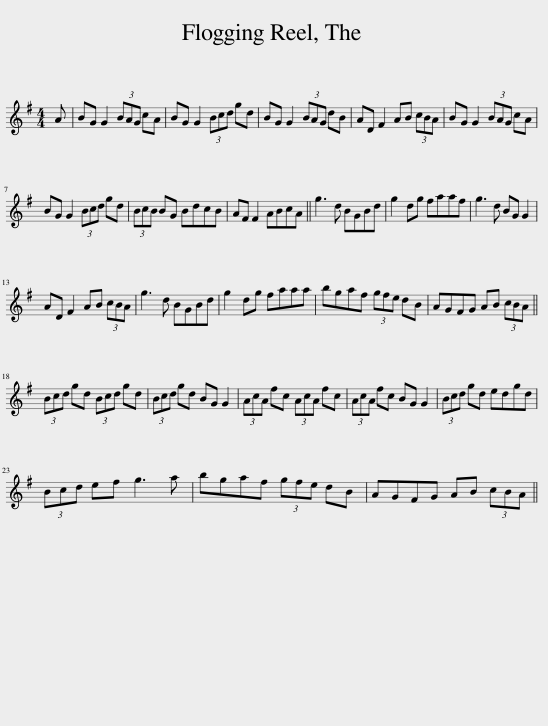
X:1
L:1/8
M:4/4
I:linebreak $
K:G
V:1 treble
V:1
 A | BG G2 (3BAG cA | BG G2 (3Bcd gd | BG G2 (3BAG dB | AD F2 AB (3cBA | %5
 BG G2 (3BAG cA |$ BG G2 (3Bcd gd | (3BcB BG BdcB | AF F2 ABcA || g3 d BGBd | %10
 g2 dg faaf | g3 d BG G2 |$ AD F2 AB (3cBA | g3 d BGBd | g2 dg faaa | %15
 bgaf (3gfe dB | AGFG AB (3cBA ||$ (3Bcd gd (3Bcd gd | (3Bcd gd BG G2 | (3AcA fc (3AcA fc | %20
 (3AcA fc BG G2 | (3Bcd gd edgd |$ (3Bcd ef g3 a | bgaf (3gfe dB | AGFG AB (3cBA || %25
